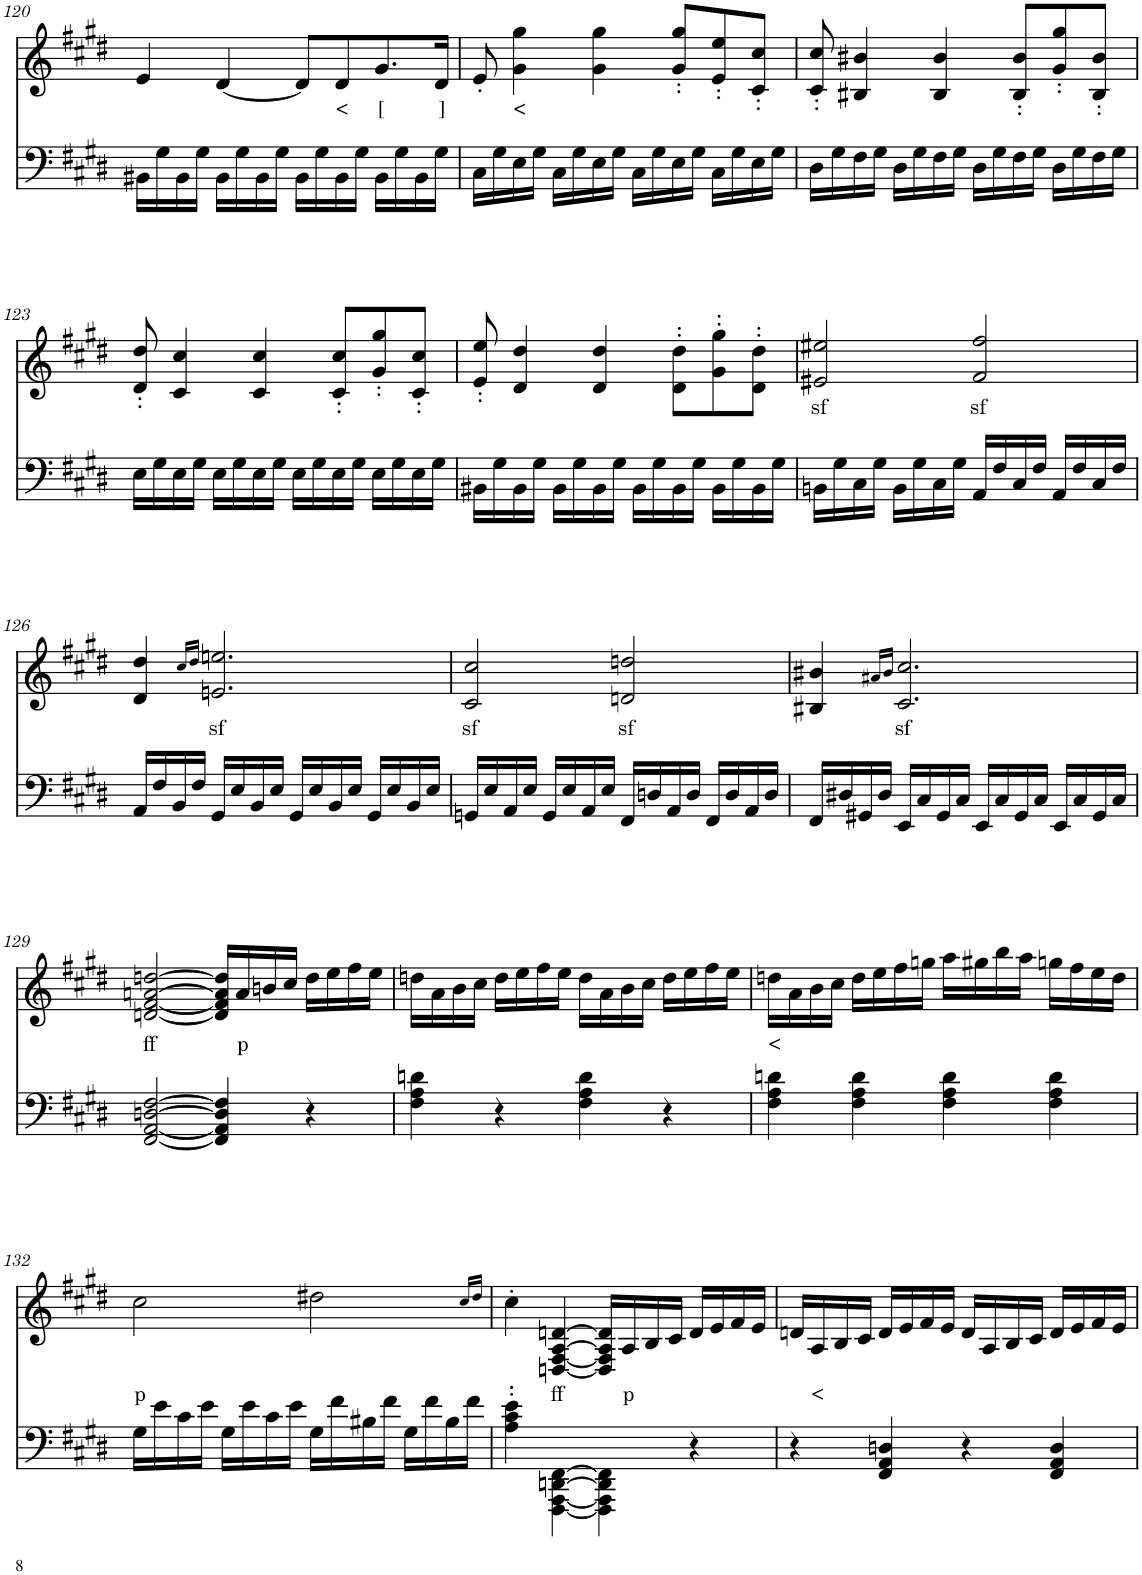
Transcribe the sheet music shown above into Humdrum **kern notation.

**kern	**kern	**text
*part2	*part1	*part1
*staff2	*staff1	*staff1
*I"piano	*I"piano	*
*I'Pno	*I'Pno	*
!!LO:PB:g=z
*clefF4	*clefG2	*
*k[f#c#g#d#]	*k[f#c#g#d#]	*
*c#:	*c#:	*
*M4/4	*M4/4	*
=120	=120	=120
16BB#X\LL	4e/	.
16G#\	.	.
16BB#\	.	.
16G#\JJ	.	.
16BB#\LL	[4d#/	.
16G#\	.	.
16BB#\	.	.
16G#\JJ	.	.
16BB#\LL	8d#/L]	.
16G#\	.	.
!	!	!LO:LY:b
16BB#\	8d#/	<
16G#\JJ	.	.
!	!	!LO:LY:b
16BB#\LL	8.g#/	[
16G#\	.	.
16BB#\	.	.
!	!	!LO:LY:b
16G#\JJ	16d#/Jk	]
=121	=121	=121
16C#\LL	8e'/	.
16G#\	.	.
!	!	!LO:LY:b
16E\	4g#\ 4gg#\	<
16G#\JJ	.	.
16C#\LL	.	.
16G#\	.	.
16E\	4g#\ 4gg#\	.
16G#\JJ	.	.
16C#\LL	.	.
16G#\	.	.
16E\	8g#/' 8gg#/'L	.
16G#\JJ	.	.
16C#\LL	8e/' 8ee/'	.
16G#\	.	.
16E\	8c#/' 8cc#/'J	.
16G#\JJ	.	.
=122	=122	=122
16D#\LL	8c#/' 8cc#/'	.
16G#\	.	.
16F#\	4B#X/ 4b#X/	.
16G#\JJ	.	.
16D#\LL	.	.
16G#\	.	.
16F#\	4B#/ 4b#/	.
16G#\JJ	.	.
16D#\LL	.	.
16G#\	.	.
16F#\	8B#/' 8b#/'L	.
16G#\JJ	.	.
16D#\LL	8g#/' 8gg#/'	.
16G#\	.	.
16F#\	8B#/' 8b#/'J	.
16G#\JJ	.	.
!!LO:LB:g=z
=123	=123	=123
16E\LL	8d#/' 8dd#/'	.
16G#\	.	.
16E\	4c#/ 4cc#/	.
16G#\JJ	.	.
16E\LL	.	.
16G#\	.	.
16E\	4c#/ 4cc#/	.
16G#\JJ	.	.
16E\LL	.	.
16G#\	.	.
16E\	8c#/' 8cc#/'L	.
16G#\JJ	.	.
16E\LL	8g#/' 8gg#/'	.
16G#\	.	.
16E\	8c#/' 8cc#/'J	.
16G#\JJ	.	.
=124	=124	=124
16BB#X\LL	8e/' 8ee/'	.
16G#\	.	.
16BB#\	4d#/ 4dd#/	.
16G#\JJ	.	.
16BB#\LL	.	.
16G#\	.	.
16BB#\	4d#/ 4dd#/	.
16G#\JJ	.	.
16BB#\LL	.	.
16G#\	.	.
16BB#\	8d#\' 8dd#\'L	.
16G#\JJ	.	.
16BB#\LL	8g#\' 8gg#\'	.
16G#\	.	.
16BB#\	8d#\' 8dd#\'J	.
16G#\JJ	.	.
=125	=125	=125
!	!	!LO:LY:b
16BBn\LL	2e#X/ 2ee#X/	sf
16G#\	.	.
16C#\	.	.
16G#\JJ	.	.
16BB\LL	.	.
16G#\	.	.
16C#\	.	.
16G#\JJ	.	.
!	!	!LO:LY:b
16AA/LL	2f#/ 2ff#/	sf
16F#/	.	.
16C#/	.	.
16F#/JJ	.	.
16AA/LL	.	.
16F#/	.	.
16C#/	.	.
16F#/JJ	.	.
!!LO:LB:g=z
=126	=126	=126
16AA/LL	4d#/ 4dd#/	.
16F#/	.	.
16BB/	.	.
16F#/JJ	.	.
.	16qcc#/LL	.
.	16qdd#/JJ	.
!	!	!LO:LY:b
16GG#/LL	2.en/ 2.een/	sf
16E/	.	.
16BB/	.	.
16E/JJ	.	.
16GG#/LL	.	.
16E/	.	.
16BB/	.	.
16E/JJ	.	.
16GG#/LL	.	.
16E/	.	.
16BB/	.	.
16E/JJ	.	.
=127	=127	=127
!	!	!LO:LY:b
16GGn/LL	2c#/ 2cc#/	sf
16E/	.	.
16AA/	.	.
16E/JJ	.	.
16GG/LL	.	.
16E/	.	.
16AA/	.	.
16E/JJ	.	.
!	!	!LO:LY:b
16FF#/LL	2dn/ 2ddn/	sf
16Dn/	.	.
16AA/	.	.
16D/JJ	.	.
16FF#/LL	.	.
16D/	.	.
16AA/	.	.
16D/JJ	.	.
=128	=128	=128
16FF#/LL	4B#X/ 4b#X/	.
16D#X/	.	.
16GG#X/	.	.
16D#/JJ	.	.
.	16qa#X/LL	.
.	16qb#/JJ	.
!	!	!LO:LY:b
16EE/LL	2.c#/ 2.cc#/	sf
16C#/	.	.
16GG#/	.	.
16C#/JJ	.	.
16EE/LL	.	.
16C#/	.	.
16GG#/	.	.
16C#/JJ	.	.
16EE/LL	.	.
16C#/	.	.
16GG#/	.	.
16C#/JJ	.	.
!!LO:LB:g=z
=129	=129	=129
!	!	!LO:LY:b
[2FF#/ [2AA/ [2Dn/ [2F#/	[2dn/ [2f#/ [2an/ [2ddn/	ff
4FF#/] 4AA/] 4D/] 4F#/]	16d/] 16f#/] 16a/] 16dd/]LL	.
!	!	!LO:LY:b
.	16a/	p
.	16bn/	.
.	16cc#/JJ	.
4r	16dd\LL	.
.	16ee\	.
.	16ff#\	.
.	16ee\JJ	.
=130	=130	=130
4F#\ 4A\ 4dn\	16ddn\LL	.
.	16a\	.
.	16b\	.
.	16cc#\JJ	.
4r	16dd\LL	.
.	16ee\	.
.	16ff#\	.
.	16ee\JJ	.
4F#\ 4A\ 4d\	16dd\LL	.
.	16a\	.
.	16b\	.
.	16cc#\JJ	.
4r	16dd\LL	.
.	16ee\	.
.	16ff#\	.
.	16ee\JJ	.
=131	=131	=131
!	!	!LO:LY:b
4F#\ 4A\ 4dn\	16ddn\LL	<
.	16a\	.
.	16b\	.
.	16cc#\JJ	.
4F#\ 4A\ 4d\	16dd\LL	.
.	16ee\	.
.	16ff#\	.
.	16ggn\JJ	.
4F#\ 4A\ 4d\	16aa\LL	.
.	16gg#X\	.
.	16bb\	.
.	16aa\JJ	.
4F#\ 4A\ 4d\	16ggn\LL	.
.	16ff#\	.
.	16ee\	.
.	16dd\JJ	.
!!LO:LB:g=z
=132	=132	=132
!	!	!LO:LY:b
16G#\LL	2cc#\	p
16e\	.	.
16c#\	.	.
16e\JJ	.	.
16G#\LL	.	.
16e\	.	.
16c#\	.	.
16e\JJ	.	.
16G#\LL	2dd#X\	.
16f#\	.	.
16B#X\	.	.
16f#\JJ	.	.
16G#\LL	.	.
16f#\	.	.
16B#\	.	.
16f#\JJ	.	.
.	16qcc#/LL	.
.	16qdd#/JJ	.
=133	=133	=133
4A\' 4c#\' 4e\'	4cc#'\	.
!	!	!LO:LY:b
[4FFF#\ [4AAA\ [4DDn\ [4FF#\	[4Dn/ [4F#/ [4A/ [4dn/	ff
4FFF#\] 4AAA\] 4DD\] 4FF#\]	16D/] 16F#/] 16A/] 16d/]LL	.
!	!	!LO:LY:b
.	16A/	p
.	16B/	.
.	16c#/JJ	.
4r	16d/LL	.
.	16e/	.
.	16f#/	.
.	16e/JJ	.
=134	=134	=134
4r	16dn/LL	.
!	!	!LO:LY:b
.	16A/	<
.	16B/	.
.	16c#/JJ	.
4FF#/ 4AA/ 4Dn/	16d/LL	.
.	16e/	.
.	16f#/	.
.	16e/JJ	.
4r	16d/LL	.
.	16A/	.
.	16B/	.
.	16c#/JJ	.
4FF#/ 4AA/ 4D/	16d/LL	.
.	16e/	.
.	16f#/	.
.	16e/JJ	.
=	=	=
*-	*-	*-
